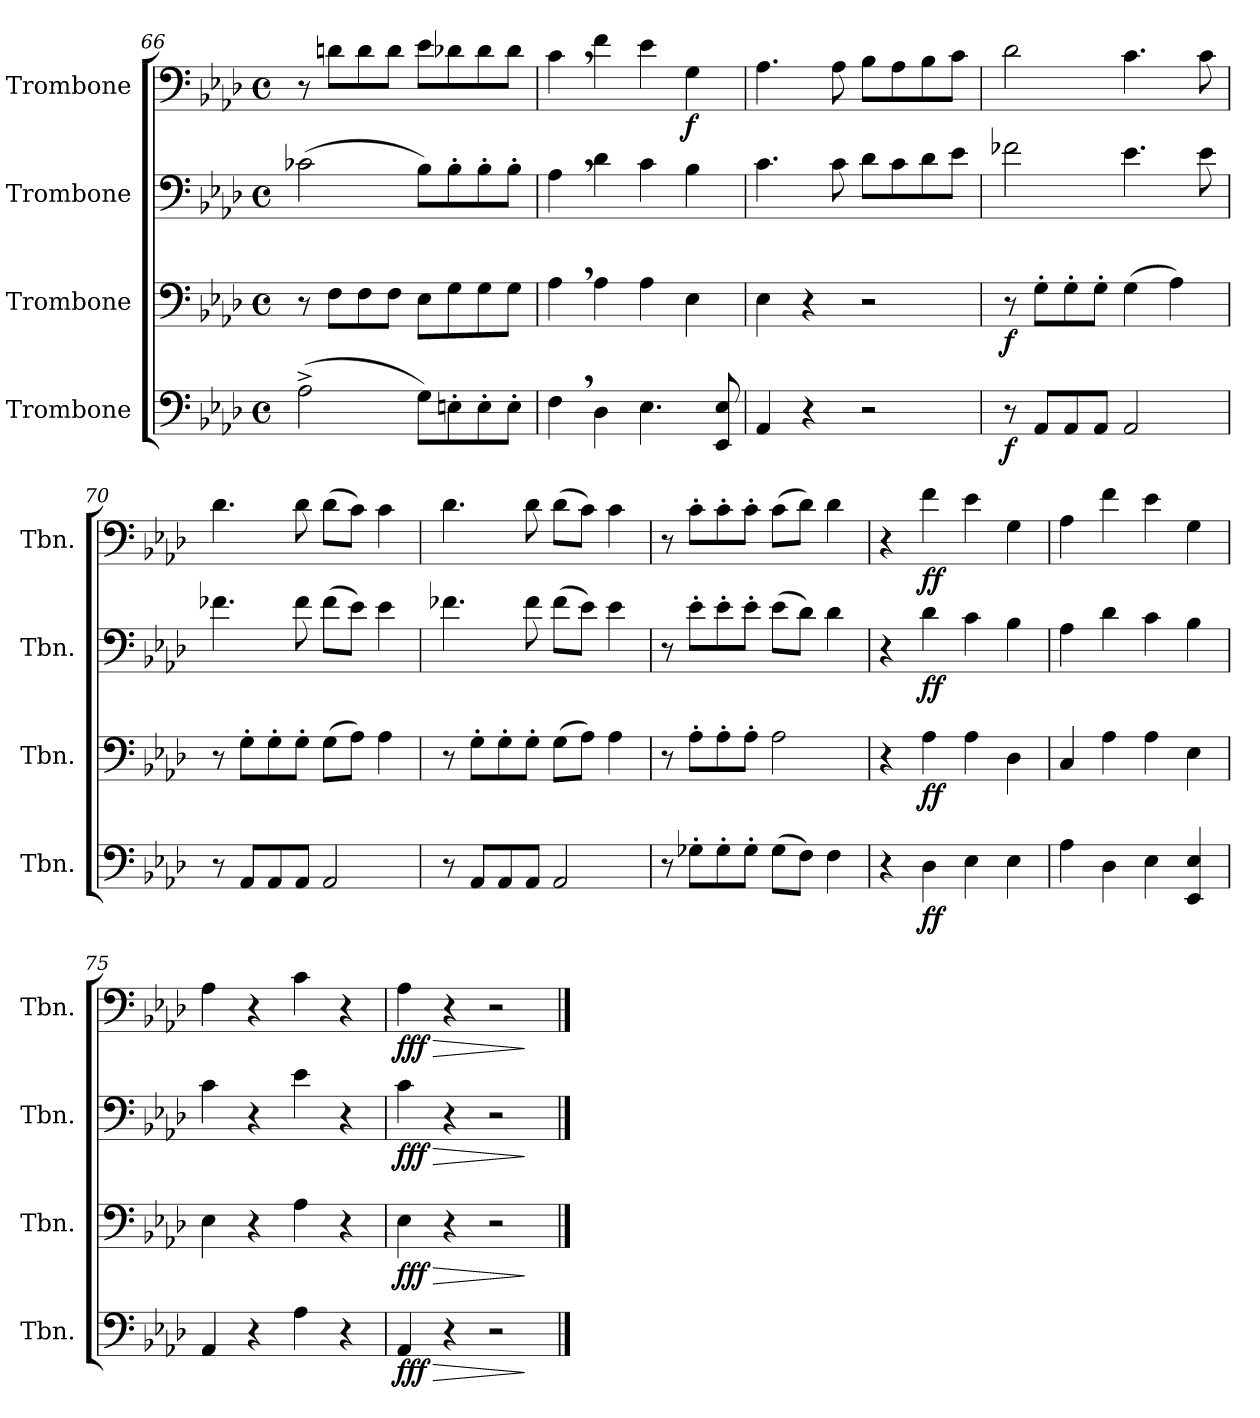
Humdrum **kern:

**kern	**dynam	**kern	**dynam	**kern	**dynam	**kern	**dynam
*part4	*part4	*part3	*part3	*part2	*part2	*part1	*part1
*staff4	*staff4	*staff3	*staff3	*staff2	*staff2	*staff1	*staff1
*I"Trombone	*	*I"Trombone	*	*I"Trombone	*	*I"Trombone	*
*I'Tbn.	*	*I'Tbn.	*	*I'Tbn.	*	*I'Tbn.	*
!!LO:LB:g=z
*clefF4	*	*clefF4	*	*clefF4	*	*clefF4	*
*k[b-e-a-d-]	*	*k[b-e-a-d-]	*	*k[b-e-a-d-]	*	*k[b-e-a-d-]	*
*M4/4	*	*M4/4	*	*M4/4	*	*M4/4	*
*met(c)	*	*met(c)	*	*met(c)	*	*met(c)	*
=66	=66	=66	=66	=66	=66	=66	=66
(>2A-^\	.	8r	.	(>2c-X\	.	8r	.
.	.	8F\L	.	.	.	8dn\L	.
.	.	8F\	.	.	.	8d\	.
.	.	8F\J	.	.	.	8d\J	.
8G\L)	.	8E-\L	.	8B-\L)	.	8e-\L	.
8En'\	.	8G\	.	8B-'\	.	8d-X\	.
8E'\	.	8G\	.	8B-'\	.	8d-\	.
8E'\J	.	8G\J	.	8B-'\J	.	8d-\J	.
=67	=67	=67	=67	=67	=67	=67	=67
4F,\	.	4A-,\	.	4A-,\	.	4c,\	.
4D-\	.	4A-\	.	4d-\	.	4f\	.
4.E-\	.	4A-\	.	4c\	.	4e-\	.
!	!	!	!	!	!	!	!LO:DY:b
.	.	4E-\	.	4B-\	.	4G\	f
8EE-/ 8E-/	.	.	.	.	.	.	.
=68	=68	=68	=68	=68	=68	=68	=68
4AA-/	.	4E-\	.	4.c\	.	4.A-\	.
4r	.	4r	.	.	.	.	.
.	.	.	.	8c\	.	8A-\	.
2r	.	2r	.	8d-\L	.	8B-\L	.
.	.	.	.	8c\	.	8A-\	.
.	.	.	.	8d-\	.	8B-\	.
.	.	.	.	8e-\J	.	8c\J	.
=69	=69	=69	=69	=69	=69	=69	=69
!	!LO:DY:b	!	!LO:DY:b	!	!	!	!
8r	f	8r	f	2f-X\	.	2d-\	.
8AA-/L	.	8G'\L	.	.	.	.	.
8AA-/	.	8G'\	.	.	.	.	.
8AA-/J	.	8G'\J	.	.	.	.	.
2AA-/	.	(>4G\	.	4.e-\	.	4.c\	.
.	.	4A-\)	.	.	.	.	.
.	.	.	.	8e-\	.	8c\	.
=70	=70	=70	=70	=70	=70	=70	=70
8r	.	8r	.	4.f-X\	.	4.d-\	.
8AA-/L	.	8G'\L	.	.	.	.	.
8AA-/	.	8G'\	.	.	.	.	.
8AA-/J	.	8G'\J	.	8f-\	.	8d-\	.
2AA-/	.	(>8G\L	.	(>8f-\L	.	(>8d-\L	.
.	.	8A-\J)	.	8e-\J)	.	8c\J)	.
.	.	4A-\	.	4e-\	.	4c\	.
!!LO:PB:g=z
=71	=71	=71	=71	=71	=71	=71	=71
8r	.	8r	.	4.f-X\	.	4.d-\	.
8AA-/L	.	8G'\L	.	.	.	.	.
8AA-/	.	8G'\	.	.	.	.	.
8AA-/J	.	8G'\J	.	8f-\	.	8d-\	.
2AA-/	.	(>8G\L	.	(>8f-\L	.	(>8d-\L	.
.	.	8A-\J)	.	8e-\J)	.	8c\J)	.
.	.	4A-\	.	4e-\	.	4c\	.
=72	=72	=72	=72	=72	=72	=72	=72
8r	.	8r	.	8r	.	8r	.
8G-X'\L	.	8A-'\L	.	8e-'\L	.	8c'\L	.
8G-'\	.	8A-'\	.	8e-'\	.	8c'\	.
8G-'\J	.	8A-'\J	.	8e-'\J	.	8c'\J	.
(>8G-\L	.	2A-\	.	(>8e-\L	.	(>8c\L	.
8F\J)	.	.	.	8d-\J)	.	8d-\J)	.
4F\	.	.	.	4d-\	.	4d-\	.
=73	=73	=73	=73	=73	=73	=73	=73
4r	.	4r	.	4r	.	4r	.
!	!LO:DY:b	!	!LO:DY:b	!	!LO:DY:b	!	!LO:DY:b
4D-\	ff	4A-\	ff	4d-\	ff	4f\	ff
4E-\	.	4A-\	.	4c\	.	4e-\	.
4E-\	.	4D-\	.	4B-\	.	4G\	.
=74	=74	=74	=74	=74	=74	=74	=74
4A-\	.	4C/	.	4A-\	.	4A-\	.
4D-\	.	4A-\	.	4d-\	.	4f\	.
4E-\	.	4A-\	.	4c\	.	4e-\	.
4EE-/ 4E-/	.	4E-\	.	4B-\	.	4G\	.
=75	=75	=75	=75	=75	=75	=75	=75
4AA-/	.	4E-\	.	4c\	.	4A-\	.
4r	.	4r	.	4r	.	4r	.
4A-\	.	4A-\	.	4e-\	.	4c\	.
4r	.	4r	.	4r	.	4r	.
=76	=76	=76	=76	=76	=76	=76	=76
!	!LO:HP:b	!	!LO:HP:b	!	!LO:HP:b	!	!LO:HP:b
!	!LO:DY:n=1:b	!	!LO:DY:n=1:b	!	!LO:DY:n=1:b	!	!LO:DY:n=1:b
4AA-/	> fff	4E-\	> fff	4c\	> fff	4A-\	> fff
4r	.	4r	.	4r	.	4r	.
2r	.	2r	.	2r	.	2r	.
.	]	.	]	.	]	.	]
==	==	==	==	==	==	==	==
*-	*-	*-	*-	*-	*-	*-	*-
